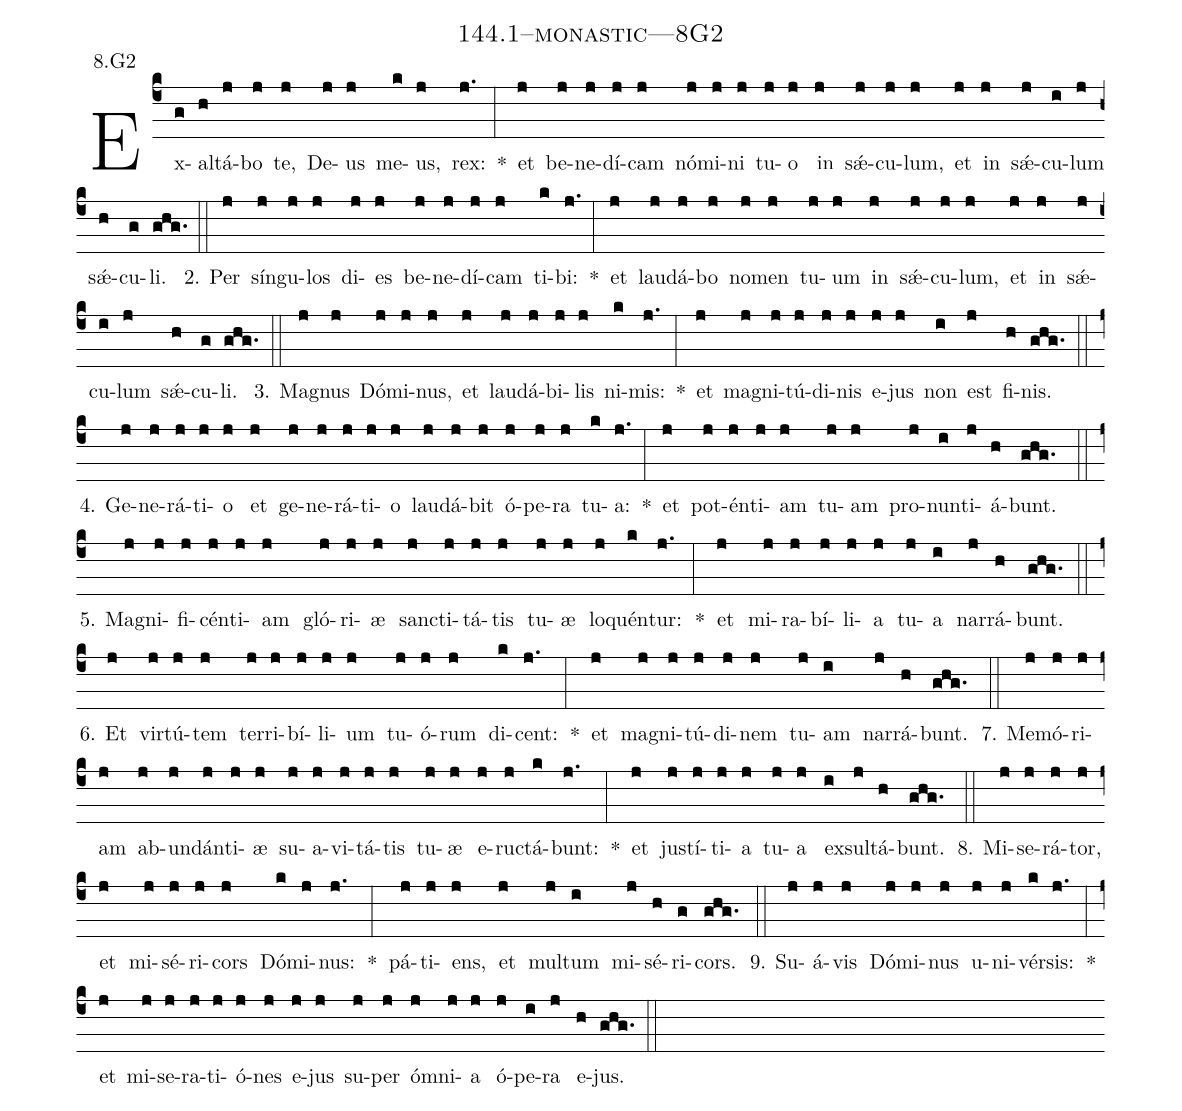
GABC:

name: 144.1--monastic---8G2;
annotation: 8.G2;
%%
(c4)Ex(g)al(h)tá(j)bo(j) te,(j) De(j)us(j) me(k)us,(j) rex:(j.) *(:) et(j) be(j)ne(j)dí(j)cam(j) nó(j)mi(j)ni(j) tu(j)o(j) in(j) sǽ(j)cu(j)lum,(j) et(j) in(j) sǽ(j)cu(i)lum(j) sǽ(h)cu(g)li.(ghg.) (::)
2. Per(j) sín(j)gu(j)los(j) di(j)es(j) be(j)ne(j)dí(j)cam(j) ti(k)bi:(j.) *(:) et(j) lau(j)dá(j)bo(j) no(j)men(j) tu(j)um(j) in(j) sǽ(j)cu(j)lum,(j) et(j) in(j) sǽ(j)cu(i)lum(j) sǽ(h)cu(g)li.(ghg.) (::)
3. Ma(j)gnus(j) Dó(j)mi(j)nus,(j) et(j) lau(j)dá(j)bi(j)lis(j) ni(k)mis:(j.) *(:) et(j) ma(j)gni(j)tú(j)di(j)nis(j) e(j)jus(j) non(i) est(j) fi(h)nis.(ghg.) (::)
4. Ge(j)ne(j)rá(j)ti(j)o(j) et(j) ge(j)ne(j)rá(j)ti(j)o(j) lau(j)dá(j)bit(j) ó(j)pe(j)ra(j) tu(k)a:(j.) *(:) et(j) pot(j)én(j)ti(j)am(j) tu(j)am(j) pro(j)nun(i)ti(j)á(h)bunt.(ghg.) (::)
5. Ma(j)gni(j)fi(j)cén(j)ti(j)am(j) gló(j)ri(j)æ(j) sanc(j)ti(j)tá(j)tis(j) tu(j)æ(j) lo(j)quén(k)tur:(j.) *(:) et(j) mi(j)ra(j)bí(j)li(j)a(j) tu(j)a(i) nar(j)rá(h)bunt.(ghg.) (::)
6. Et(j) vir(j)tú(j)tem(j) ter(j)ri(j)bí(j)li(j)um(j) tu(j)ó(j)rum(j) di(k)cent:(j.) *(:) et(j) ma(j)gni(j)tú(j)di(j)nem(j) tu(j)am(i) nar(j)rá(h)bunt.(ghg.) (::)
7. Me(j)mó(j)ri(j)am(j) ab(j)un(j)dán(j)ti(j)æ(j) su(j)a(j)vi(j)tá(j)tis(j) tu(j)æ(j) e(j)ruc(j)tá(k)bunt:(j.) *(:) et(j) jus(j)tí(j)ti(j)a(j) tu(j)a(j) ex(i)sul(j)tá(h)bunt.(ghg.) (::)
8. Mi(j)se(j)rá(j)tor,(j) et(j) mi(j)sé(j)ri(j)cors(j) Dó(k)mi(j)nus:(j.) *(:) pá(j)ti(j)ens,(j) et(j) mul(j)tum(i) mi(j)sé(h)ri(g)cors.(ghg.) (::)
9. Su(j)á(j)vis(j) Dó(j)mi(j)nus(j) u(j)ni(j)vér(k)sis:(j.) *(:) et(j) mi(j)se(j)ra(j)ti(j)ó(j)nes(j) e(j)jus(j) su(j)per(j) óm(j)ni(j)a(j) ó(j)pe(i)ra(j) e(h)jus.(ghg.) (::)
